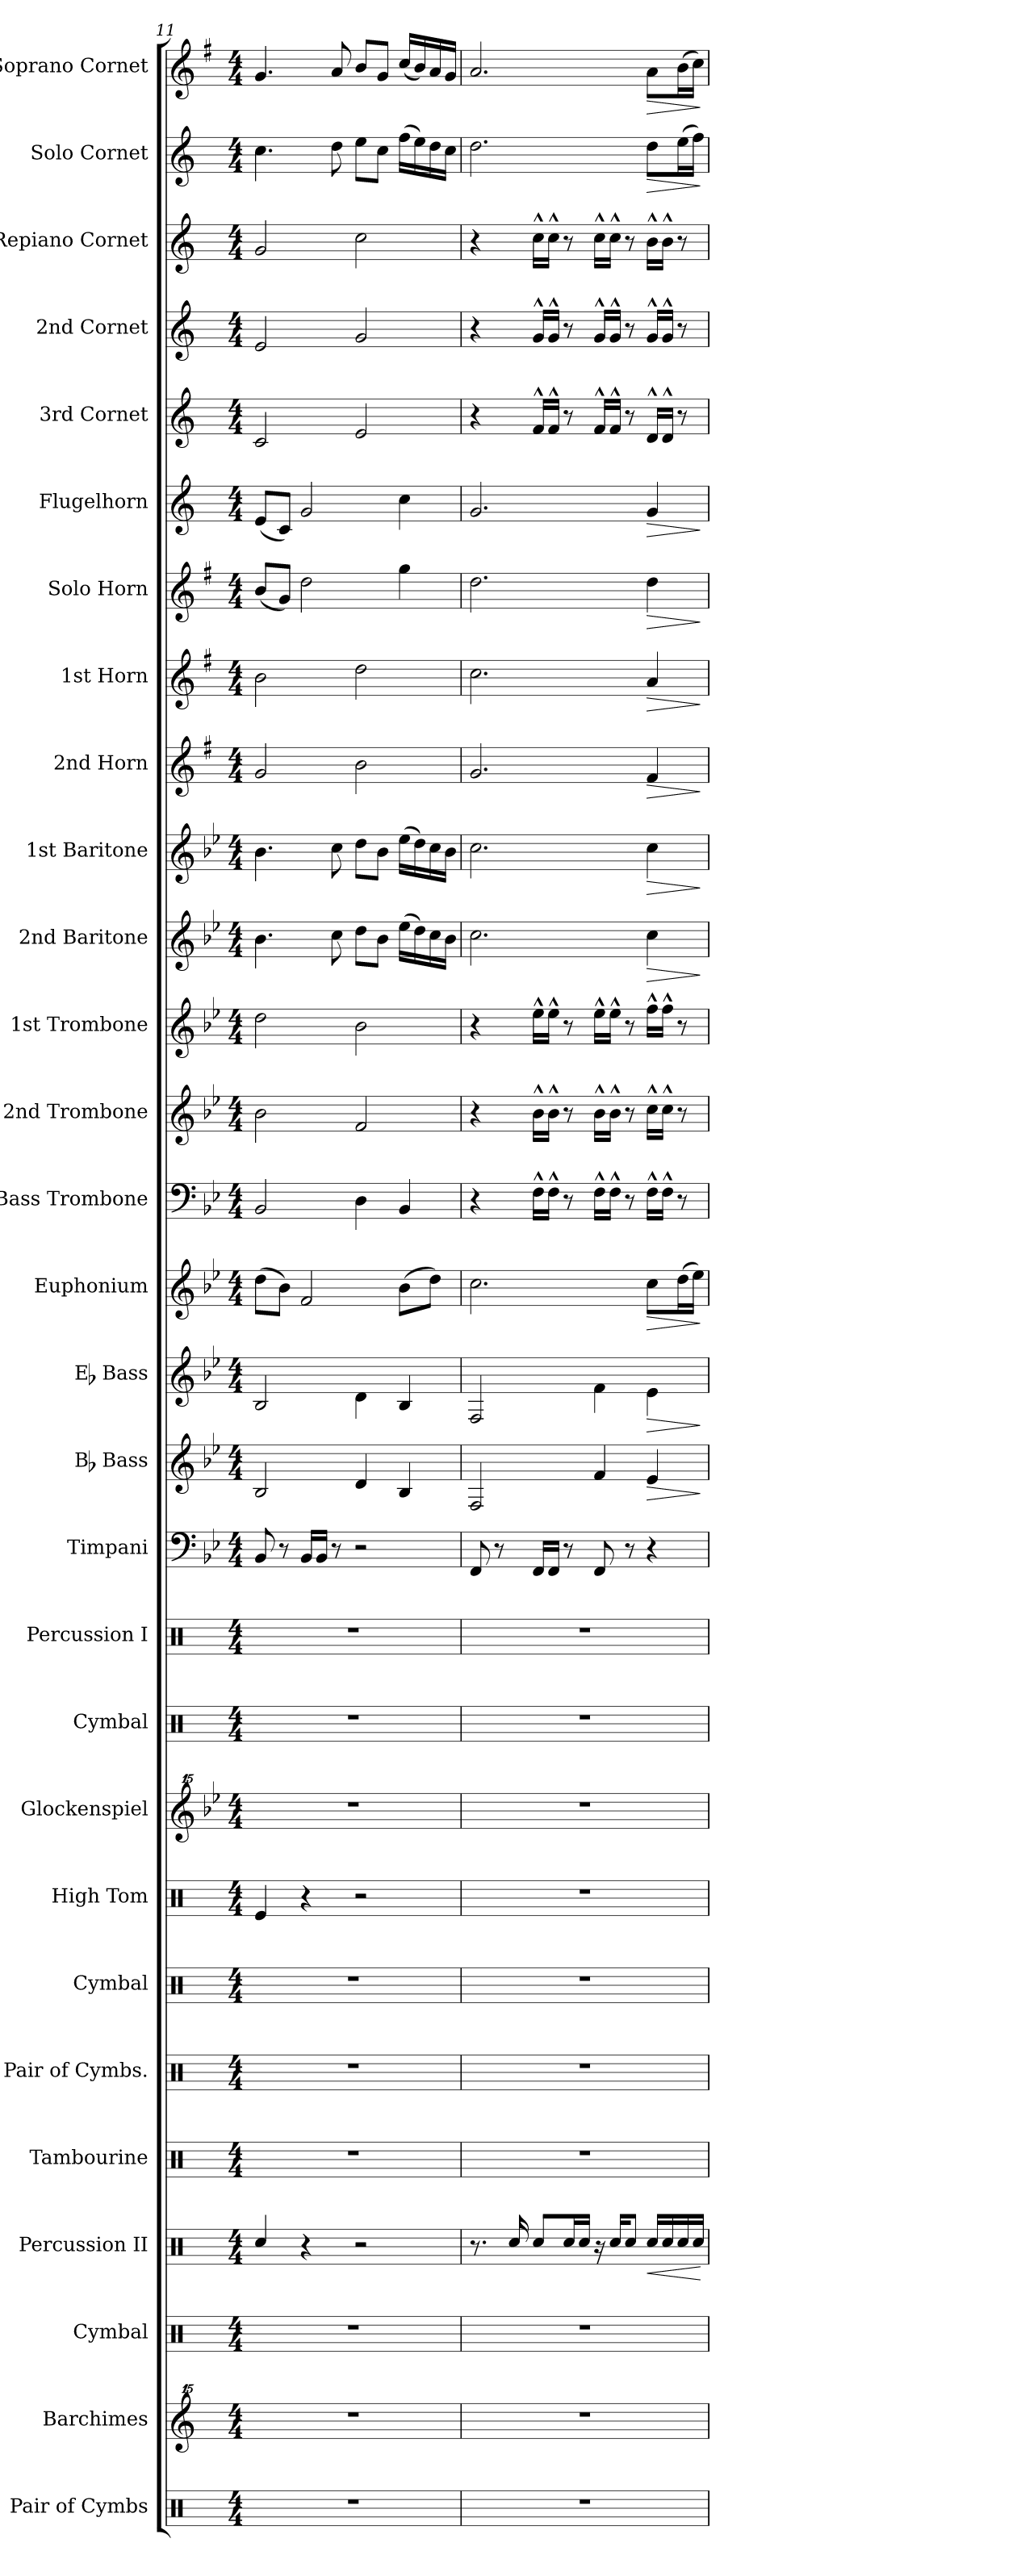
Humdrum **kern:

**kern	**kern	**kern	**kern	**dynam	**kern	**kern	**kern	**kern	**kern	**kern	**kern	**kern	**kern	**dynam	**kern	**dynam	**kern	**dynam	**kern	**kern	**kern	**kern	**dynam	**kern	**dynam	**kern	**dynam	**kern	**dynam	**kern	**dynam	**kern	**dynam	**kern	**kern	**kern	**kern	**dynam	**kern	**dynam
*part29	*part28	*part27	*part26	*part26	*part25	*part24	*part23	*part22	*part21	*part20	*part19	*part18	*part17	*part17	*part16	*part16	*part15	*part15	*part14	*part13	*part12	*part11	*part11	*part10	*part10	*part9	*part9	*part8	*part8	*part7	*part7	*part6	*part6	*part5	*part4	*part3	*part2	*part2	*part1	*part1
*staff29	*staff28	*staff27	*staff26	*staff26	*staff25	*staff24	*staff23	*staff22	*staff21	*staff20	*staff19	*staff18	*staff17	*staff17	*staff16	*staff16	*staff15	*staff15	*staff14	*staff13	*staff12	*staff11	*staff11	*staff10	*staff10	*staff9	*staff9	*staff8	*staff8	*staff7	*staff7	*staff6	*staff6	*staff5	*staff4	*staff3	*staff2	*staff2	*staff1	*staff1
*I"Pair of Cymbs	*I"Barchimes	*I"Cymbal	*I"Percussion II	*	*I"Tambourine	*I"Pair of Cymbs.	*I"Cymbal	*I"High Tom	*I"Glockenspiel	*I"Cymbal	*I"Percussion I	*I"Timpani	*I"Bb Bass	*	*I"Eb Bass	*	*I"Euphonium	*	*I"Bass Trombone	*I"2nd Trombone	*I"1st Trombone	*I"2nd Baritone	*	*I"1st Baritone	*	*I"2nd Horn	*	*I"1st Horn	*	*I"Solo Horn	*	*I"Flugelhorn	*	*I"3rd Cornet	*I"2nd Cornet	*I"Repiano Cornet	*I"Solo Cornet	*	*I"Soprano Cornet	*
*I'Pair Cym.	*I'Bachm.	*I'Cym.	*I'Perc. II	*	*I'Tamb.	*I'Pair Cym.	*I'Cym.	*I'H. To.	*I'Glk.	*I'Cym.	*I'Perc. I	*I'Timp.	*I'Bb Bass	*	*I'Eb Bass	*	*I'Euph.	*	*I'B. Trb.	*I'2nd Trb.	*I'1st Trb.	*I'2nd Bar.	*	*I'1st Bar.	*	*I'2nd Hn.	*	*I'1st Hn.	*	*I'Solo Hn.	*	*I'Flugel.	*	*I'3rd Cnt.	*I'2nd Cnt.	*I'Rep. Cnt.	*I'Solo Cnt.	*	*I'Sop. Cnt.	*
*clefX	*clefG^^2	*clefX	*clefX	*	*clefX	*clefX	*clefX	*clefX	*clefG^^2	*clefX	*clefX	*clefF4	*clefG2	*	*clefG2	*	*clefG2	*	*clefF4	*clefG2	*clefG2	*clefG2	*	*clefG2	*	*clefG2	*	*clefG2	*	*clefG2	*	*clefG2	*	*clefG2	*clefG2	*clefG2	*clefG2	*	*clefG2	*
*	*	*	*	*	*	*	*	*	*	*	*	*	*ITrd15c26	*	*ITrd12c21	*	*ITrd8c14	*	*	*ITrd8c14	*ITrd8c14	*ITrd8c14	*	*ITrd8c14	*	*ITrd5c9	*	*ITrd5c9	*	*ITrd5c9	*	*ITrd1c2	*	*ITrd1c2	*ITrd1c2	*ITrd1c2	*ITrd1c2	*	*ITrd-2c-3	*
*k[]	*k[]	*k[]	*k[]	*	*k[]	*k[]	*k[]	*k[]	*k[b-e-]	*k[]	*k[]	*k[b-e-]	*k[b-e-]	*	*k[b-e-]	*	*k[b-e-]	*	*k[b-e-]	*k[b-e-]	*k[b-e-]	*k[b-e-]	*	*k[b-e-]	*	*k[b-e-]	*	*k[b-e-]	*	*k[b-e-]	*	*k[b-e-]	*	*k[b-e-]	*k[b-e-]	*k[b-e-]	*k[b-e-]	*	*k[b-e-]	*
*M4/4	*M4/4	*M4/4	*M4/4	*	*M4/4	*M4/4	*M4/4	*M4/4	*M4/4	*M4/4	*M4/4	*M4/4	*M4/4	*	*M4/4	*	*M4/4	*	*M4/4	*M4/4	*M4/4	*M4/4	*	*M4/4	*	*M4/4	*	*M4/4	*	*M4/4	*	*M4/4	*	*M4/4	*M4/4	*M4/4	*M4/4	*	*M4/4	*
=11	=11	=11	=11	=11	=11	=11	=11	=11	=11	=11	=11	=11	=11	=11	=11	=11	=11	=11	=11	=11	=11	=11	=11	=11	=11	=11	=11	=11	=11	=11	=11	=11	=11	=11	=11	=11	=11	=11	=11	=11
1r	1r	1r	4Rcc/	.	1r	1r	1r	4Re/	1r	1r	1r	8BB-/	2BBB-/	.	2BB-/	.	(8d\L	.	2BB-/	2B-\	2d\	4.B-\	.	4.B-\	.	2B-/	.	2d\	.	(8d/L	.	(8d/L	.	2B-/	2d/	2f/	4.b-\	.	4.b-/	.
.	.	.	.	.	.	.	.	.	.	.	.	8r	.	.	.	.	8B-\J)	.	.	.	.	.	.	.	.	.	.	.	.	8B-/J)	.	8B-/J)	.	.	.	.	.	.	.	.
.	.	.	4r	.	.	.	.	4r	.	.	.	16BB-/LL	.	.	.	.	2F/	.	.	.	.	.	.	.	.	.	.	.	.	2f\	.	2f/	.	.	.	.	.	.	.	.
.	.	.	.	.	.	.	.	.	.	.	.	16BB-/JJ	.	.	.	.	.	.	.	.	.	.	.	.	.	.	.	.	.	.	.	.	.	.	.	.	.	.	.	.
.	.	.	.	.	.	.	.	.	.	.	.	8r	.	.	.	.	.	.	.	.	.	8c\	.	8c\	.	.	.	.	.	.	.	.	.	.	.	.	8cc\	.	8cc/	.
.	.	.	2r	.	.	.	.	2r	.	.	.	2r	4DD/	.	4D\	.	.	.	4D\	2F/	2B-\	8d\L	.	8d\L	.	2d\	.	2f\	.	.	.	.	.	2d/	2f/	2b-\	8dd\L	.	8dd/L	.
.	.	.	.	.	.	.	.	.	.	.	.	.	.	.	.	.	.	.	.	.	.	8B-\J	.	8B-\J	.	.	.	.	.	.	.	.	.	.	.	.	8b-\J	.	8b-/J	.
.	.	.	.	.	.	.	.	.	.	.	.	.	4BBB-/	.	4BB-/	.	(8B-\L	.	4BB-/	.	.	(16e-\LL	.	(16e-\LL	.	.	.	.	.	4b-\	.	4b-\	.	.	.	.	(16ee-\LL	.	(16ee-/LL	.
.	.	.	.	.	.	.	.	.	.	.	.	.	.	.	.	.	.	.	.	.	.	16d\)	.	16d\)	.	.	.	.	.	.	.	.	.	.	.	.	16dd\)	.	16dd/)	.
.	.	.	.	.	.	.	.	.	.	.	.	.	.	.	.	.	8d\J)	.	.	.	.	16c\	.	16c\	.	.	.	.	.	.	.	.	.	.	.	.	16cc\	.	16cc/	.
.	.	.	.	.	.	.	.	.	.	.	.	.	.	.	.	.	.	.	.	.	.	16B-\JJ	.	16B-\JJ	.	.	.	.	.	.	.	.	.	.	.	.	16b-\JJ	.	16b-/JJ	.
=12	=12	=12	=12	=12	=12	=12	=12	=12	=12	=12	=12	=12	=12	=12	=12	=12	=12	=12	=12	=12	=12	=12	=12	=12	=12	=12	=12	=12	=12	=12	=12	=12	=12	=12	=12	=12	=12	=12	=12	=12
1r	1r	1r	8.r	.	1r	1r	1r	1r	1r	1r	1r	8FF/	2FFF/	.	2FF/	.	2.c\	.	4r	4r	4r	2.c\	.	2.c\	.	2.B-/	.	2.e-\	.	2.f\	.	2.f/	.	4r	4r	4r	2.cc\	.	2.cc/	.
.	.	.	.	.	.	.	.	.	.	.	.	8r	.	.	.	.	.	.	.	.	.	.	.	.	.	.	.	.	.	.	.	.	.	.	.	.	.	.	.	.
.	.	.	16Rcc/	.	.	.	.	.	.	.	.	.	.	.	.	.	.	.	.	.	.	.	.	.	.	.	.	.	.	.	.	.	.	.	.	.	.	.	.	.
.	.	.	8Rcc/L	.	.	.	.	.	.	.	.	16FF/LL	.	.	.	.	.	.	16F^^\LL	16B-^^\LL	16e-^^\LL	.	.	.	.	.	.	.	.	.	.	.	.	16e-^^/LL	16f^^/LL	16b-^^\LL	.	.	.	.
.	.	.	.	.	.	.	.	.	.	.	.	16FF/JJ	.	.	.	.	.	.	16F^^\JJ	16B-^^\JJ	16e-^^\JJ	.	.	.	.	.	.	.	.	.	.	.	.	16e-^^/JJ	16f^^/JJ	16b-^^\JJ	.	.	.	.
.	.	.	16Rcc/L	.	.	.	.	.	.	.	.	8r	.	.	.	.	.	.	8r	8r	8r	.	.	.	.	.	.	.	.	.	.	.	.	8r	8r	8r	.	.	.	.
.	.	.	16Rcc/JJ	.	.	.	.	.	.	.	.	.	.	.	.	.	.	.	.	.	.	.	.	.	.	.	.	.	.	.	.	.	.	.	.	.	.	.	.	.
.	.	.	16r	.	.	.	.	.	.	.	.	8FF/	4FF/	.	4F\	.	.	.	16F^^\LL	16B-^^\LL	16e-^^\LL	.	.	.	.	.	.	.	.	.	.	.	.	16e-^^/LL	16f^^/LL	16b-^^\LL	.	.	.	.
.	.	.	16Rcc/KL	.	.	.	.	.	.	.	.	.	.	.	.	.	.	.	16F^^\JJ	16B-^^\JJ	16e-^^\JJ	.	.	.	.	.	.	.	.	.	.	.	.	16e-^^/JJ	16f^^/JJ	16b-^^\JJ	.	.	.	.
.	.	.	8Rcc/J	.	.	.	.	.	.	.	.	8r	.	.	.	.	.	.	8r	8r	8r	.	.	.	.	.	.	.	.	.	.	.	.	8r	8r	8r	.	.	.	.
!	!	!	!	!LO:HP:b	!	!	!	!	!	!	!	!	!	!LO:HP:b	!	!LO:HP:b	!	!LO:HP:b	!	!	!	!	!LO:HP:b	!	!LO:HP:b	!	!LO:HP:b	!	!LO:HP:b	!	!LO:HP:b	!	!LO:HP:b	!	!	!	!	!LO:HP:b	!	!LO:HP:b
.	.	.	16Rcc/LL	<	.	.	.	.	.	.	.	4r	4EE-/	>	4E-\	>	8c\L	>	16F^^\LL	16c^^\LL	16f^^\LL	4c\	>	4c\	>	4A/	>	4c/	>	4f\	>	4f/	>	16c^^/LL	16f^^/LL	16a^^\LL	8cc\L	>	8cc\L	>
.	.	.	16Rcc/	.	.	.	.	.	.	.	.	.	.	.	.	.	.	.	16F^^\JJ	16c^^\JJ	16f^^\JJ	.	.	.	.	.	.	.	.	.	.	.	.	16c^^/JJ	16f^^/JJ	16a^^\JJ	.	.	.	.
.	.	.	16Rcc/	.	.	.	.	.	.	.	.	.	.	.	.	.	(16d\L	.	8r	8r	8r	.	.	.	.	.	.	.	.	.	.	.	.	8r	8r	8r	(16dd\L	.	(16dd\L	.
.	.	.	16Rcc/JJ	.	.	.	.	.	.	.	.	.	.	.	.	.	16e-\JJ)	.	.	.	.	.	.	.	.	.	.	.	.	.	.	.	.	.	.	.	16ee-\JJ)	.	16ee-\JJ)	.
.	.	.	.	[	.	.	.	.	.	.	.	.	.	]	.	]	.	]	.	.	.	.	]	.	]	.	]	.	]	.	]	.	]	.	.	.	.	]	.	]
=	=	=	=	=	=	=	=	=	=	=	=	=	=	=	=	=	=	=	=	=	=	=	=	=	=	=	=	=	=	=	=	=	=	=	=	=	=	=	=	=
*-	*-	*-	*-	*-	*-	*-	*-	*-	*-	*-	*-	*-	*-	*-	*-	*-	*-	*-	*-	*-	*-	*-	*-	*-	*-	*-	*-	*-	*-	*-	*-	*-	*-	*-	*-	*-	*-	*-	*-	*-
